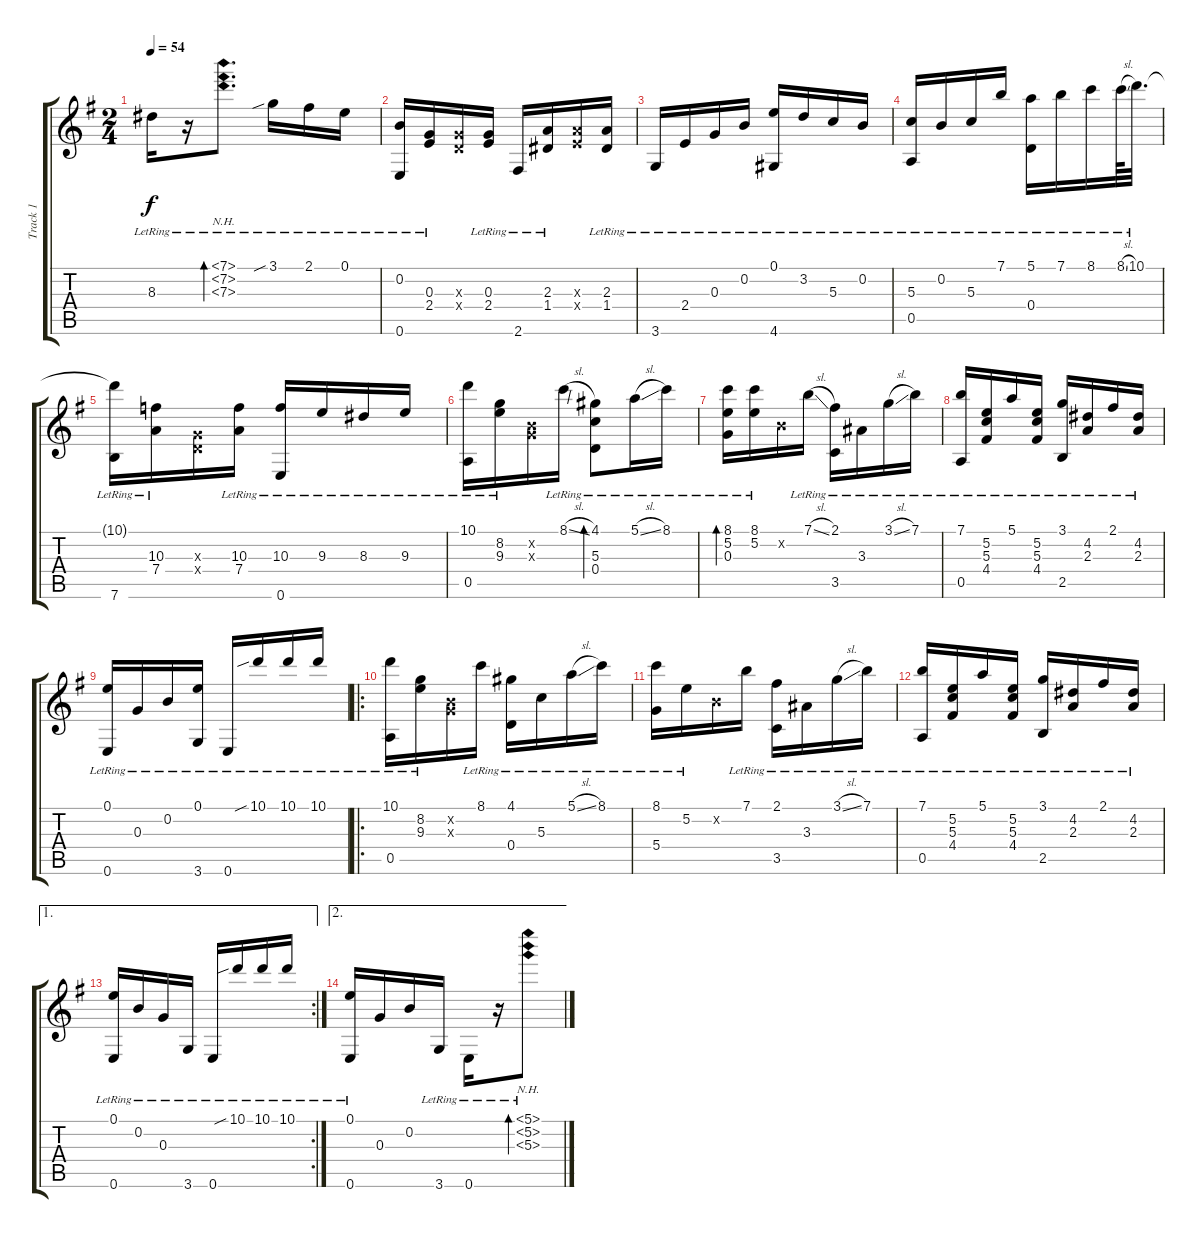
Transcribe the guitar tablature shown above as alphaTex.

\track ("Track 1" "Track 1") {instrument acousticguitarnylon}
\staff {score tabs}
\tuning (E4 B3 G3 D3 A2 E2) {hide}
\ts (2 4)
\tempo 54
\clef g2
\ks g
8.3{lr}.16{dy f} r.16 (7.1{nh lr} 7.2{nh lr} 7.3{nh lr}).8{d bd 120} 3.1{sib lr}.16 2.1{lr}.16 0.1{lr}.16 |
(0.2{lr} 0.6{lr}).16 (0.3{lr} 2.4{lr}).16 (0.3{x} 0.4{x}).16 (0.3{lr} 2.4{lr}).16 2.6{lr}.16 (2.3{lr} 1.4{lr}).16 (2.3{x} 2.4{x}).16 (2.3{lr} 1.4{lr}).16 |
3.6{lr}.16 2.4{lr}.16 0.3{lr}.16 0.2{lr}.16 (0.1{lr} 4.6{lr}).16 3.2{lr}.16 5.3{lr}.16 0.2{lr}.16 |
(5.3{lr} 0.5{lr}).16 0.2{lr}.16 5.3{lr}.16 7.1{lr}.16 (5.1{lr} 0.4{lr}).16 7.1{lr}.16 8.1{lr}.16 8.1{sl lr}.64 10.1{lr}.32{d} |
(10.1{t} 7.6{lr}).16 (10.3{lr} 7.4{lr}).16 (0.3{x} 0.4{x}).16 (10.3{lr} 7.4{lr}).16 (10.3{lr} 0.6{lr}).16 9.3{lr}.16 8.3{lr}.16 9.3{lr}.16 |
(10.1{lr} 0.5{lr}).16 (8.2{lr} 9.3{lr}).16 (0.2{x} 0.3{x}).16 8.1{sl lr}.16 (4.1{lr} 5.3 0.4{lr}).8{bd 480} 5.1{sl lr}.16 8.1{lr}.16 |
(8.1{lr} 5.2 0.3{lr}).16{bd 480} (8.1 5.2{lr}).16 0.2{x}.16 7.1{sl lr}.16 (2.1{lr} 3.5{lr}).16 3.3{lr}.16 3.1{sl lr}.16 7.1{lr}.16 |
(7.1{lr} 0.5{lr}).16 (5.2{lr} 5.3{lr} 4.4{lr}).16 5.1{lr}.16 (5.2{lr} 5.3{lr} 4.4{lr}).16 (3.1{lr} 2.5{lr}).16 (4.2{lr} 2.3{lr}).16 2.1{lr}.16 (4.2{lr} 2.3{lr}).16 |
(0.1{lr} 0.6{lr}).16 0.3{lr}.16 0.2{lr}.16 (0.1 3.6{lr}).16 0.6{lr}.16 10.1{sib lr}.16 10.1{lr}.16 10.1{lr}.16 |
\ro
(10.1{lr} 0.5{lr}).16 (8.2{lr} 9.3{lr}).16 (0.2{x} 0.3{x}).16 8.1{lr}.16 (4.1{lr} 0.4{lr}).16 5.3{lr}.16 5.1{sl lr}.16 8.1{lr}.16 |
(8.1{lr} 5.4{lr}).16 5.2{lr}.16 0.2{x}.16 7.1{lr}.16 (2.1{lr} 3.5{lr}).16 3.3{lr}.16 3.1{sl lr}.16 7.1{lr}.16 |
(7.1{lr} 0.5{lr}).16 (5.2{lr} 5.3{lr} 4.4{lr}).16 5.1{lr}.16 (5.2{lr} 5.3{lr} 4.4{lr}).16 (3.1{lr} 2.5{lr}).16 (4.2{lr} 2.3{lr}).16 2.1{lr}.16 (4.2{lr} 2.3{lr}).16 |
\ae 1
\rc 2
(0.1{lr} 0.6{lr}).16 0.2{lr}.16 0.3{lr}.16 3.6{lr}.16 0.6{lr}.16 10.1{sib lr}.16 10.1{lr}.16 10.1{lr}.16 |
\ae 2
(0.1{lr} 0.6{lr}).16 0.3.16 0.2.16 3.6{lr}.16 0.6{lr}.16 r.16 (5.1{nh lr} 5.2{nh lr} 5.3{nh lr}).8{bd 480}
